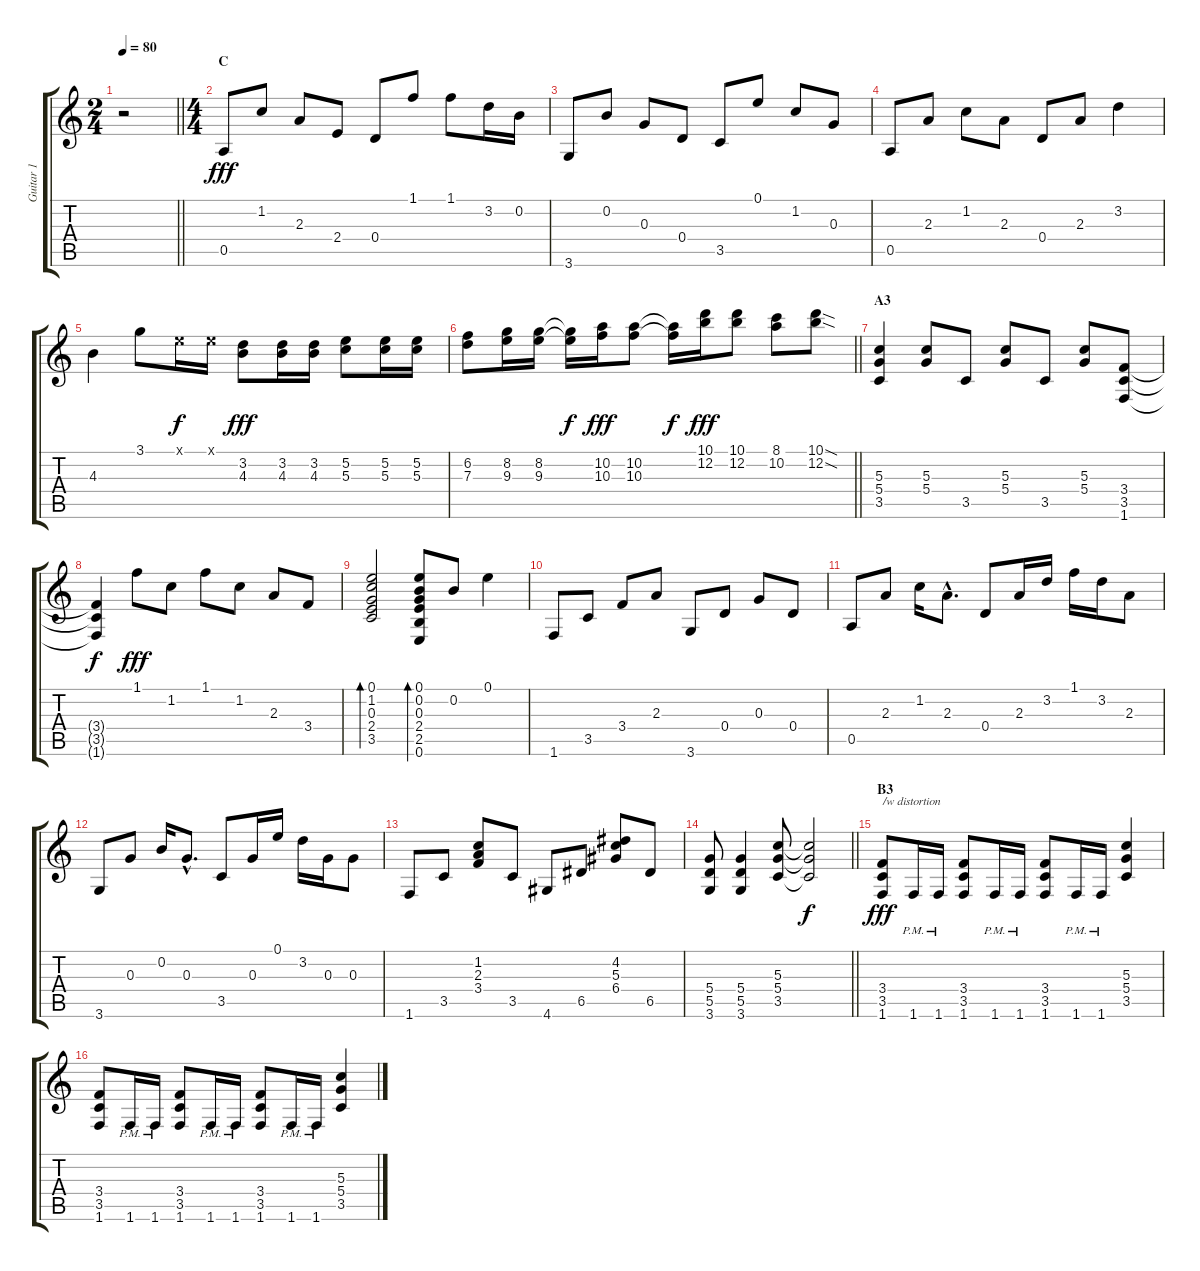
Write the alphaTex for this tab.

\track ("Guitar 1" "Guitar 1") {instrument electricguitarjazz}
\staff {score tabs}
\tuning (E4 B3 G3 D3 A2 E2) {hide}
\ts (2 4)
\tempo 80
\clef g2
\barLineRight lightlight
\ks c
r.2{dy f} |
\ts (4 4)
\section ("" "C")
0.5.8{dy fff} 1.2.8 2.3.8 2.4.8 0.4.8 1.1.8 1.1.8 3.2.16 0.2.16 |
3.6.8 0.2.8 0.3.8 0.4.8 3.5.8 0.1.8 1.2.8 0.3.8 |
0.5.8 2.3.8 1.2.8 2.3.8 0.4.8 2.3.8 3.2.4 |
4.3.4 3.1.8 0.1{x}.16{dy f} 0.1{x}.16 (3.2 4.3).8{dy fff} (3.2 4.3).16 (3.2 4.3).16 (5.2 5.3).8 (5.2 5.3).16 (5.2 5.3).16 |
\barLineRight lightlight
(6.2 7.3).8 (8.2 9.3).16 (8.2 9.3).16 (8.2{t} 9.3{t}).16{dy f} (10.2 10.3).16{dy fff} (10.2 10.3).8 (10.2{t} 10.3{t}).16{dy f} (10.1 12.2).16{dy fff} (10.1 12.2).8 (8.1 10.2).8 (10.1{sod} 12.2{sod}).8 |
\section ("" "A3")
(5.3 5.4 3.5).4 (5.3 5.4).8 3.5.8 (5.3 5.4).8 3.5.8 (5.3 5.4).8 (3.4 3.5 1.6).8 |
(3.4{t} 3.5{t} 1.6{t}).4{dy f} 1.1.8{dy fff} 1.2.8 1.1.8 1.2.8 2.3.8 3.4.8 |
(0.1 1.2 0.3 2.4 3.5).2{bd 240} (0.1 0.2 0.3 2.4 2.5 0.6).8{bd 240} 0.2.8 0.1.4 |
1.6.8 3.5.8 3.4.8 2.3.8 3.6.8 0.4.8 0.3.8 0.4.8 |
0.5.8 2.3.8 1.2.16 2.3{hac}.8{d} 0.4.8 2.3.16 3.2.16 1.1.16 3.2.16 2.3.8 |
3.6.8 0.3.8 0.2.16 0.3{hac}.8{d} 3.5.8 0.3.16 0.1.16 3.2.16 0.3.16 0.3.8 |
1.6.8 3.5.8 (1.2 2.3 3.4).8 3.5.8 4.6.8 6.5.8 (4.2 5.3 6.4).8 6.5.8 |
\barLineRight lightlight
(5.4 5.5 3.6).8 (5.4 5.5 3.6).4 (5.3 5.4 3.5).8 (5.3{t} 5.4{t} 3.5{t}).2{dy f} |
\section ("" "B3")
(3.4 3.5 1.6).8{txt "/w distortion" dy fff instrument overdrivenguitar} 1.6{pm}.16 1.6{pm}.16 (3.4 3.5 1.6).8 1.6{pm}.16 1.6{pm}.16 (3.4 3.5 1.6).8 1.6{pm}.16 1.6{pm}.16 (5.3 5.4 3.5).4 |
(3.4 3.5 1.6).8 1.6{pm}.16 1.6{pm}.16 (3.4 3.5 1.6).8 1.6{pm}.16 1.6{pm}.16 (3.4 3.5 1.6).8 1.6{pm}.16 1.6{pm}.16 (5.3 5.4 3.5).4
